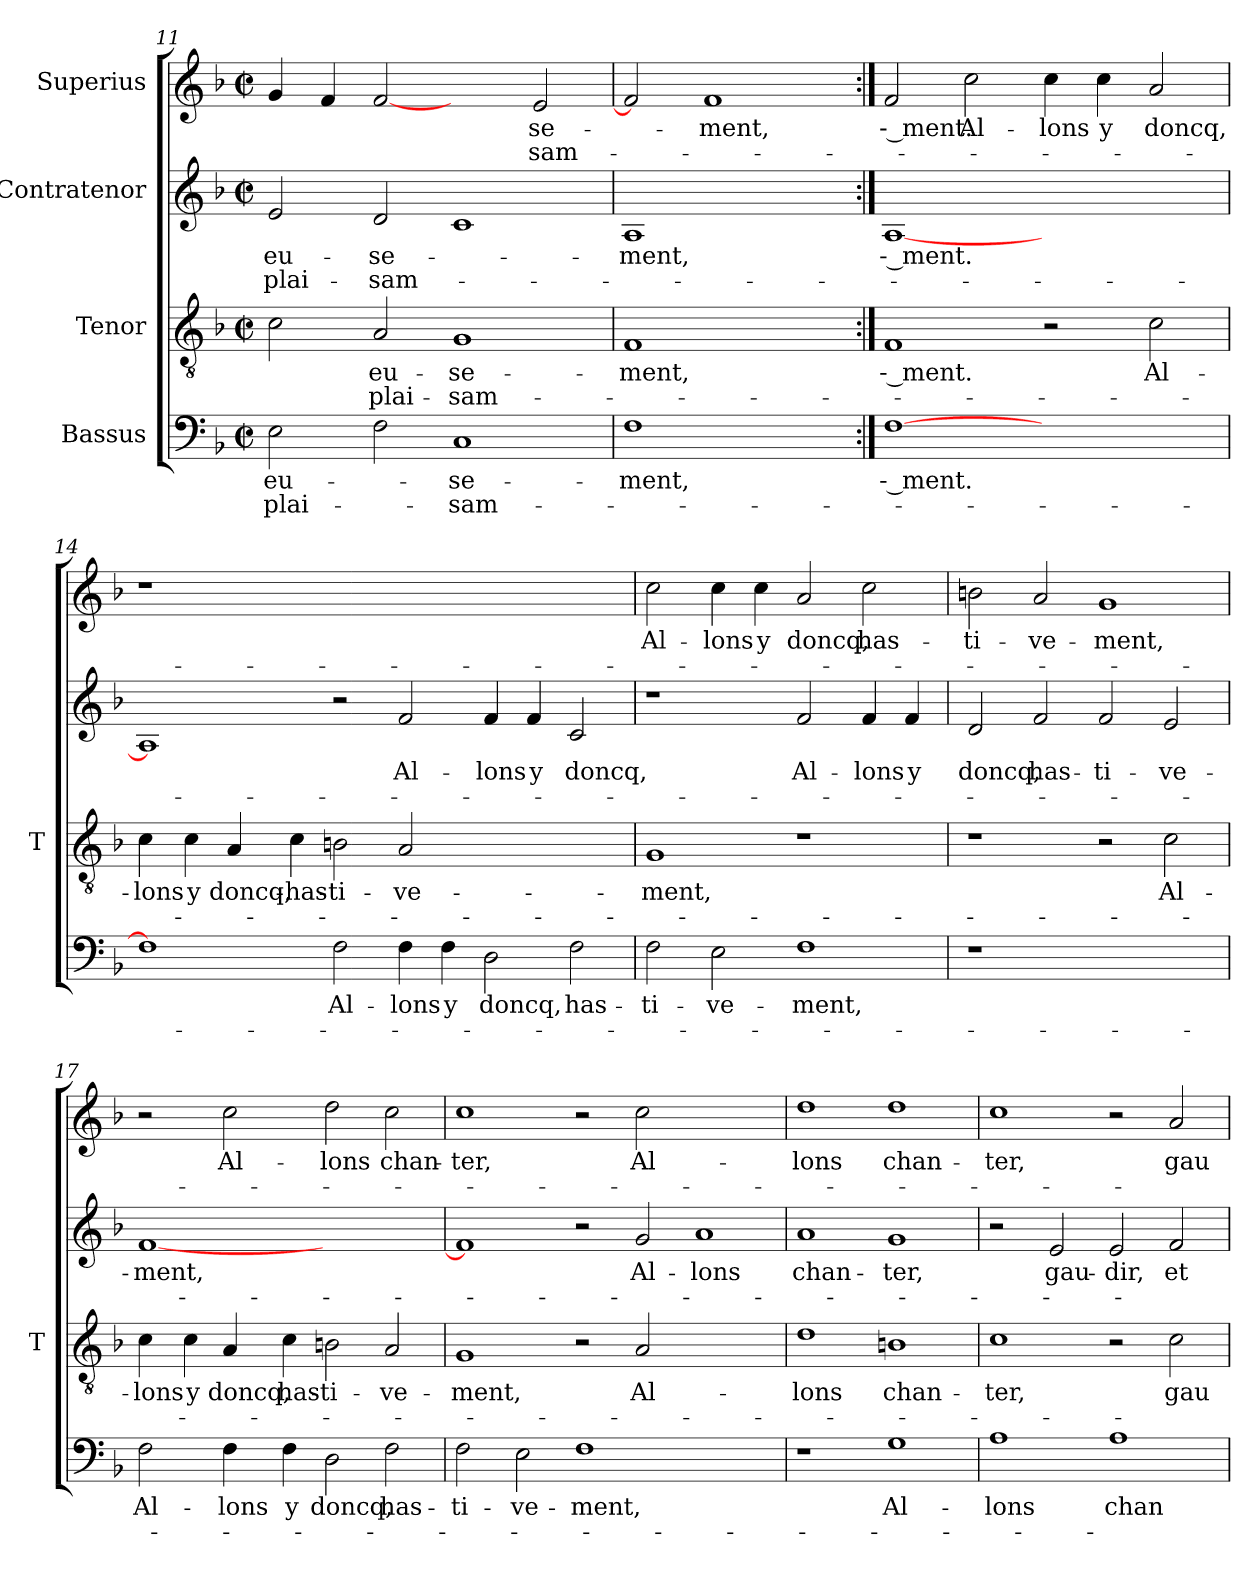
**kern	**text	**text	**kern	**text	**text	**kern	**text	**text	**kern	**text	**text
*part4	*part4	*part4	*part3	*part3	*part3	*part2	*part2	*part2	*part1	*part1	*part1
*staff4	*staff4	*staff4	*staff3	*staff3	*staff3	*staff2	*staff2	*staff2	*staff1	*staff1	*staff1
*I"Bassus	*	*	*I"Tenor	*	*	*I"Contratenor	*	*	*I"Superius	*	*
*	*	*	*I'T	*	*	*	*	*	*	*	*
*clefF4	*	*	*clefGv2	*	*	*clefG2	*	*	*clefG2	*	*
*k[b-]	*	*	*k[b-]	*	*	*k[b-]	*	*	*k[b-]	*	*
*F:	*	*	*F:	*	*	*F:	*	*	*F:	*	*
*M2/2	*	*	*M2/2	*	*	*M2/2	*	*	*M2/2	*	*
*met(c|)	*	*	*met(c|)	*	*	*met(c|)	*	*	*met(c|)	*	*
=11	=11	=11	=11	=11	=11	=11	=11	=11	=11	=11	=11
2E	eu-	plai-	2c	.	.	2e	eu-	plai-	4g	.	.
.	.	.	.	.	.	.	.	.	4f	.	.
2F	.	.	2A	eu-	plai-	2d	se-	sam-	[2f	.	.
1C	se-	sam-	1G	se-	sam-	1c	.	.	2ryy	.	.
.	.	.	.	.	.	.	.	.	2e	se-	sam-
=12	=12	=12	=12	=12	=12	=12	=12	=12	=12	=12	=12
1F	-ment,	.	1F	-ment,	.	1A	-ment,	.	2f]	.	.
.	.	.	.	.	.	.	.	.	1f	-ment,	.
2ryy	.	.	2ryy	.	.	2ryy	.	.	.	.	.
!!LO:LB:g=z
=13:|!	=13:|!	=13:|!	=13:|!	=13:|!	=13:|!	=13:|!	=13:|!	=13:|!	=13:|!	=13:|!	=13:|!
[1Fi	-- ment.	.	1F	-- ment.	.	[1Ai	-- ment.	.	2f	-- ment.	.
.	.	.	.	.	.	.	.	.	2cc	Al-	.
1ryy	.	.	2r	.	.	1ryy	.	.	4cc	-lons	.
.	.	.	.	.	.	.	.	.	4cc	-y	.
.	.	.	2c	Al-	.	.	.	.	2a	-doncq,	.
=14	=14	=14	=14	=14	=14	=14	=14	=14	=14	=14	=14
1Fi]	.	.	4c	-lons	.	1Ai]	.	.	1r	.	.
.	.	.	4c	-y	.	.	.	.	.	.	.
.	.	.	4A	doncq,-	.	.	.	.	.	.	.
.	.	.	4c	has-	.	.	.	.	.	.	.
2F	Al-	.	2Bn	ti-	.	2r	.	.	1ryy	.	.
4F	-lons	.	2A	ve-	.	2f	Al-	.	.	.	.
4F	-y	.	.	.	.	.	.	.	.	.	.
2D	-doncq,	.	1ryy	.	.	4f	-lons	.	1ryy	.	.
.	.	.	.	.	.	4f	-y	.	.	.	.
2F	has-	.	.	.	.	2c	-doncq,	.	.	.	.
=15	=15	=15	=15	=15	=15	=15	=15	=15	=15	=15	=15
2F	ti-	.	1G	-ment,	.	1r	.	.	2cc	Al-	.
2E	ve-	.	.	.	.	.	.	.	4cc	-lons	.
.	.	.	.	.	.	.	.	.	4cc	-y	.
1F	-ment,	.	1r	.	.	2f	Al-	.	2a	-doncq,	.
.	.	.	.	.	.	4f	-lons	.	2cc	has-	.
.	.	.	.	.	.	4f	-y	.	.	.	.
=16	=16	=16	=16	=16	=16	=16	=16	=16	=16	=16	=16
1r	.	.	1r	.	.	2d	-doncq,	.	2bn	ti-	.
.	.	.	.	.	.	2f	has-	.	2a	ve-	.
1ryy	.	.	2r	.	.	2f	ti-	.	1g	-ment,	.
.	.	.	2c	Al-	.	2e	ve-	.	.	.	.
!!LO:PB:g=z
=17	=17	=17	=17	=17	=17	=17	=17	=17	=17	=17	=17
2F	Al-	.	4c	-lons	.	[1f	-ment,	.	2r	.	.
.	.	.	4c	-y	.	.	.	.	.	.	.
4F	-lons	.	4A	-doncq,	.	.	.	.	2cc	Al-	.
4F	-y	.	4c	has-	.	.	.	.	.	.	.
2D	-doncq,	.	2Bn	ti-	.	1ryy	.	.	2dd	-lons	.
2F	has-	.	2A	ve-	.	.	.	.	2cc	chan-	.
=18	=18	=18	=18	=18	=18	=18	=18	=18	=18	=18	=18
2F	ti-	.	1G	-ment,	.	1f]	.	.	1cc	-ter,	.
2E	ve-	.	.	.	.	.	.	.	.	.	.
1F	-ment,	.	2r	.	.	2r	.	.	2r	.	.
.	.	.	2A	Al-	.	2g	Al-	.	2cc	Al-	.
1ryy	.	.	1ryy	.	.	1a	-lons	.	1ryy	.	.
=19	=19	=19	=19	=19	=19	=19	=19	=19	=19	=19	=19
1r	.	.	1d	-lons	.	1a	chan-	.	1dd	-lons	.
1G	Al-	.	1Bn	chan-	.	1g	-ter,	.	1dd	chan-	.
=20	=20	=20	=20	=20	=20	=20	=20	=20	=20	=20	=20
1A	-lons	.	1c	-ter,	.	2r	.	.	1cc	-ter,	.
.	.	.	.	.	.	2e	gau-	.	.	.	.
1A	chan-	.	2r	.	.	2e	-dir,	.	2r	.	.
.	.	.	2c	gau-	.	2f	-et	.	2a	gau-	.
=	=	=	=	=	=	=	=	=	=	=	=
*-	*-	*-	*-	*-	*-	*-	*-	*-	*-	*-	*-
